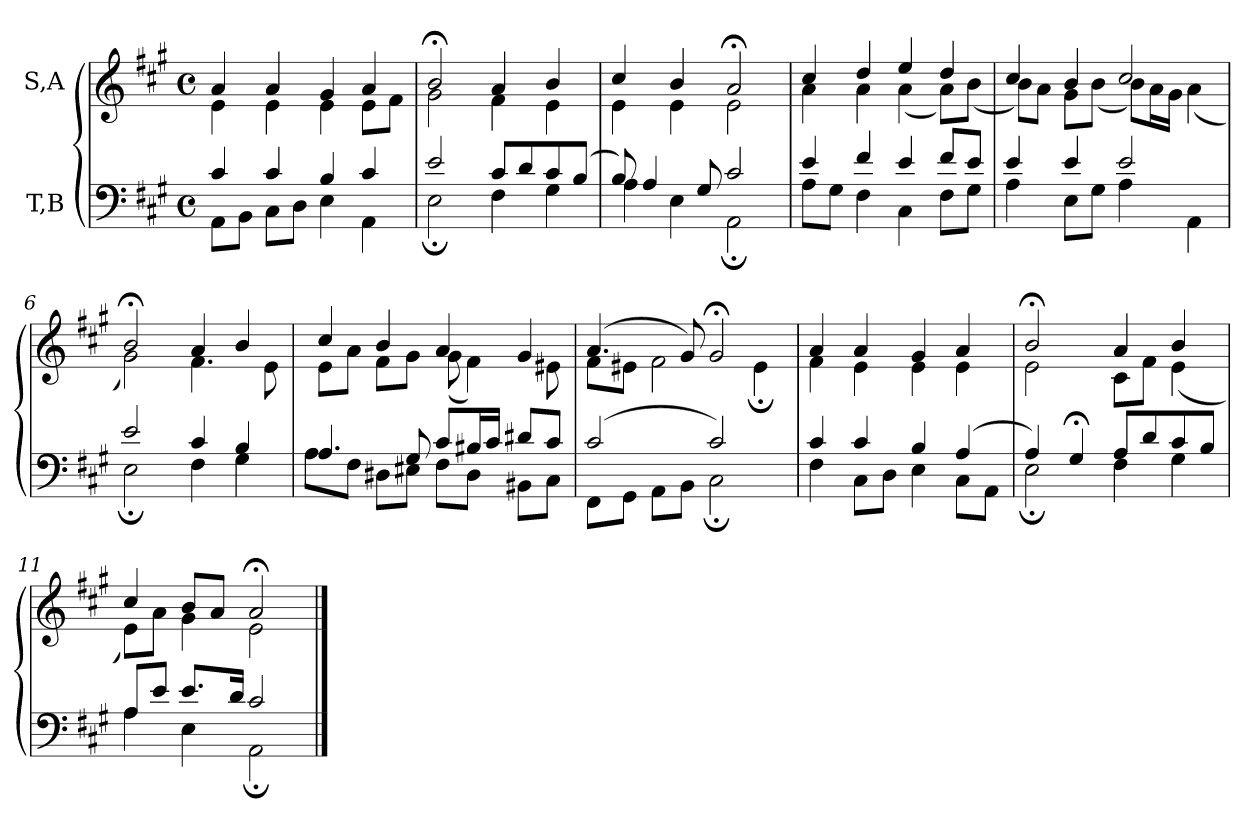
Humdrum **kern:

**kern	**kern
*part2	*part1
*staff2	*staff1
*I"T,B	*I"S,A
*clefF4	*clefG2
*k[f#c#g#]	*k[f#c#g#]
*M4/4	*M4/4
*met(c)	*met(c)
=1	=1
*^	*^
4c#	8AAL	4a	4e
.	8BBJ	.	.
4c#	8C#L	4a	4e
.	8DJ	.	.
4B	4E	4g#	4e
4c#	4AA	4a	8eL
.	.	.	8f#J
=2	=2	=2	=2
2e	2E;	2b;<	2g#
8c#L	4F#	4a	4f#
8d	.	.	.
8c#	4G#	4b	4e
(>8BJ	.	.	.
=3	=3	=3	=3
8B)	4A	4cc#	4e
4A	.	.	.
.	4E	4b	4e
8G#	.	.	.
2c#	2AA;	2a;<	2e
=4	=4	=4	=4
4e	8AL	4cc#	4a
.	8G#J	.	.
4f#	4F#	4dd	4a
4e	4C#	4ee	(<4a
8f#L	8F#L	4dd	8aL)
8eJ	8G#J	.	(<8bJ
=5	=5	=5	=5
4e	4A	4cc#	8bL)
.	.	.	8aJ
4e	8EL	4b	8g#L
.	8G#J	.	(<8bJ
2e	4A	2cc#	8bL)
.	.	.	16aL
.	.	.	16g#JJ
.	4AA	.	(<4a
=6	=6	=6	=6
2e	2E;	2b;<	2g#)
4c#	4F#	4a	4.f#
4B	4G#	4b	.
.	.	.	8e
=7	=7	=7	=7
4.A	8AL	4cc#	8eL
.	8F#J	.	8aJ
.	8D#XL	4b	8f#L
8G#	8E#XJ	.	8g#J
8c#L	8F#L	4a	(<8g#
16B#XL	8D#J	.	4f#)
16c#JJ	.	.	.
8d#XL	8BB#XL	4g#	.
8c#J	8C#J	.	8e#X
=8	=8	=8	=8
(>2c#	8FF#L	(>4.a	8f#L
.	8GG#J	.	8e#XJ
.	8AAL	.	2f#
.	8BBJ	8g#)	.
2c#)	2C#;	2g#;<	.
.	.	.	4e#;
=9	=9	=9	=9
4c#	4F#	4a	4f#
4c#	8C#L	4a	4e
.	8DJ	.	.
4B	4E	4g#	4e
(>4A	8C#L	4a	4e
.	8AAJ	.	.
=10	=10	=10	=10
4A)	2E;	2b;<	2e
4G#;<	.	.	.
8AL	4F#	4a	8c#L
8d	.	.	8f#J
8c#	4G#	4b	(<4e
8BJ	.	.	.
=11	=11	=11	=11
8AL	4A	4cc#	8eL)
8eJ	.	.	8aJ
8.eL	4E	8bL	4g#
.	.	8aJ	.
16dJk	.	.	.
2c#	2AA;	2a;<	2e
*v	*v	*	*
*	*v	*v
==	==
*-	*-
